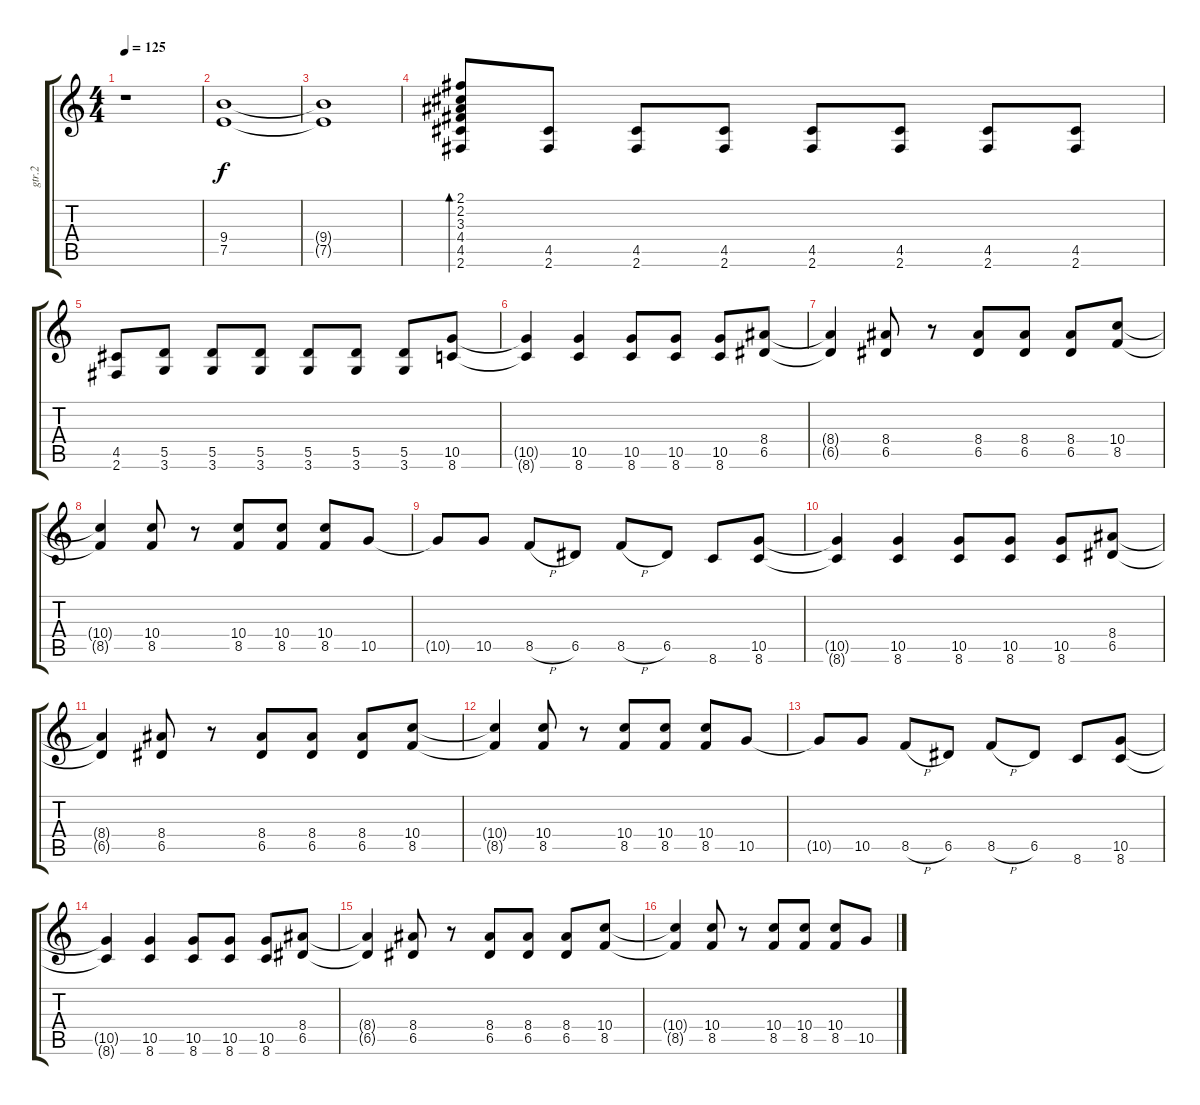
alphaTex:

\track ("gtr.2" "gtr.2") {instrument overdrivenguitar}
\staff {score tabs}
\tuning (E4 B3 G3 D3 A2 E2) {hide}
\ts (4 4)
\tempo 125
\clef g2
\ks c
r.1{dy f} |
(9.4 7.5).1 |
(9.4{t} 7.5{t}).1 |
(2.1 2.2 3.3 4.4 4.5 2.6).8{bd 60} (4.5 2.6).8 (4.5 2.6).8 (4.5 2.6).8 (4.5 2.6).8 (4.5 2.6).8 (4.5 2.6).8 (4.5 2.6).8 |
(4.5 2.6).8 (5.5 3.6).8 (5.5 3.6).8 (5.5 3.6).8 (5.5 3.6).8 (5.5 3.6).8 (5.5 3.6).8 (10.5 8.6).8 |
(10.5{t} 8.6{t}).4 (10.5 8.6).4 (10.5 8.6).8 (10.5 8.6).8 (10.5 8.6).8 (8.4 6.5).8 |
(8.4{t} 6.5{t}).4 (8.4 6.5).8 r.8 (8.4 6.5).8 (8.4 6.5).8 (8.4 6.5).8 (10.4 8.5).8 |
(10.4{t} 8.5{t}).4 (10.4 8.5).8 r.8 (10.4 8.5).8 (10.4 8.5).8 (10.4 8.5).8 10.5.8 |
10.5{t}.8 10.5.8 8.5{h}.8 6.5.8 8.5{h}.8 6.5.8 8.6.8 (10.5 8.6).8 |
(10.5{t} 8.6{t}).4 (10.5 8.6).4 (10.5 8.6).8 (10.5 8.6).8 (10.5 8.6).8 (8.4 6.5).8 |
(8.4{t} 6.5{t}).4 (8.4 6.5).8 r.8 (8.4 6.5).8 (8.4 6.5).8 (8.4 6.5).8 (10.4 8.5).8 |
(10.4{t} 8.5{t}).4 (10.4 8.5).8 r.8 (10.4 8.5).8 (10.4 8.5).8 (10.4 8.5).8 10.5.8 |
10.5{t}.8 10.5.8 8.5{h}.8 6.5.8 8.5{h}.8 6.5.8 8.6.8 (10.5 8.6).8 |
(10.5{t} 8.6{t}).4 (10.5 8.6).4 (10.5 8.6).8 (10.5 8.6).8 (10.5 8.6).8 (8.4 6.5).8 |
(8.4{t} 6.5{t}).4 (8.4 6.5).8 r.8 (8.4 6.5).8 (8.4 6.5).8 (8.4 6.5).8 (10.4 8.5).8 |
(10.4{t} 8.5{t}).4 (10.4 8.5).8 r.8 (10.4 8.5).8 (10.4 8.5).8 (10.4 8.5).8 10.5.8
